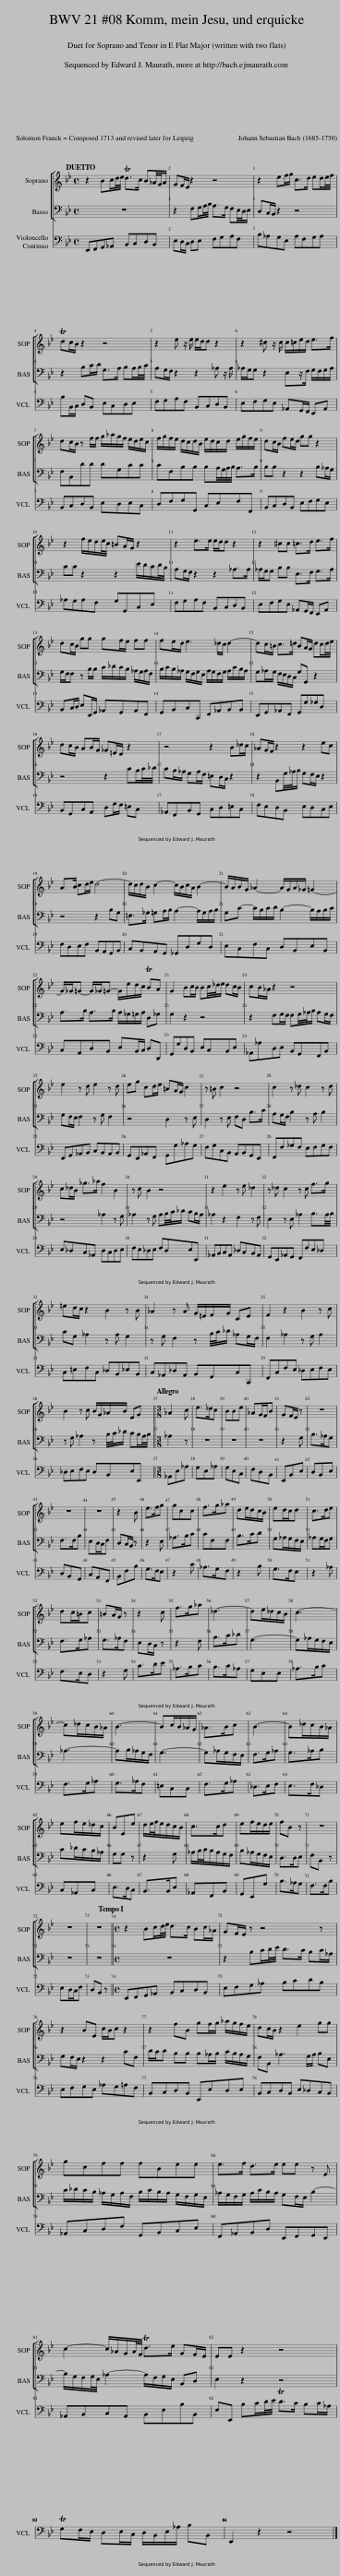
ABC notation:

X:1
%%score [ 1 2 ] 3 [ 4 5 ]
L:1/8
Q:1/4=54
M:4/4
I:linebreak $
K:Bb
V:1 treble
V:2 bass
V:3 treble
V:4 bass
V:5 bass-8
V:1
 z2 Bc/d/4e/4 Td>c B_A/4G/4A/ | GF/E/ z2 z4 | z2 ef/g/ c>d ed/e/4f/4 |$ Tdc/B/ z2 z4 | z2 e z/ e/ e/d/d z2 | %5
 z2 ^c z/ c/ c/=c/e/d/ e>f |$ dc/B/ z f/f/ g/_a/g/f/ e/d/e/c/ | f/g/f/e/ d/c/d/B/ e/d/c/d/ e/g/f/e/ | dc/B/ fe/d/ gg z2 |$ z2 f/e/d/e/4c/4 =BA/G/ z2 | %10
 z2 e>e e/d/d z2 | z2 ^cc =c>d e>f |$ dc/B/ gg gf/e/ ff | fe/d/ e3 _d/c/ d2- | dc/=B/ c>=d BA/G/ dc/d/4e/4 |$ %15
 dc/B/ AB/G/ _G=E/D/ z2 | z4 z2 B_d/c/ | _AG/F/ z2 z2 ec |$ A>B cd/e/ d4- | d/c/d/B/ c2- c/B/c/A/ B2- | %20
 B/A/B/G/ _A2- A/G/A/_G/ =G2- |$ G/_G/=G- G/_G/=G- G/e/d/c/ TBA | G2 Bc/B/ Bc/4_d/4e/ dc/B/ | cB/_A/ z2 z4 |$ e2 z d e2 z d | %25
 eg cd/e/ =BA/G/ c2 | z =B c2 z4 | c2 z _d c2 z d |$ c_d/B/ _g>_a f2 B2 | z c B2 z4 | %30
 z2 e2 z e _d2 | z _d c2 z c f>g |$ =ed/c/ z2 B2 z B | _A2 z A G/=E/F/G/ CE | F2 z2 B2 z c |$ %35
 B2 z c B/G/_A/B/ EG ||[M:3/8][Q:1/4=75] _A2 c | e>_dc | BBe | _AG/F/B | %40
 GF/E/ z | z3 |$ z3 | z3 | z2 B | %45
 e>fg | gcc | f>g_a | de/d/c/B/ | ed/c/d | %50
 c>de |$ dc/=B/c | =BA/G/ z | z2 c | f>g_a | %55
 _d3- | de/_d/c/B/ | c3- |$ c_d/c/B/_A/ | B3- | %60
 Bc/B/_A/G/ | _A>Bc | B3- | B_d/c/B/_A/ |$ ef/e/_d/c/ | %65
 BEe | d/e/4f/4e/d/c/B/ | c>cd | ef/e/d/e/ | fB z | %70
 z3 |$ z3 |[Q:1/4=54] z3 ||[M:4/4] z2 Bc/d/4e/4 d>c Bc/_A/ | GF/E/ z z4 z |$ %75
 z2 BE c/B/c z2 | z2 fB gf/g/ _a/g/f/e/ | dc/B/ z2 e2 gg |$ gcff fBee | e>f d>e ee z E |$ %80
 c2- c/_A/G/A/4F/4 Td>e GF/E/ | EE z2 z4 |$ z8 | z8 |] %84
V:2
 z8 | z2 F,G,/A,/4B,/4 A,>G, F,E,/4D,/4E,/ | D,C,/B,,/ z2 z4 |$ z2 B,C/D/ G,>A, B,A,/B,/4C/4 | A,G,/F,/ z2 z2 _A, z/ A,/ | %5
 _A,/G,/G, z2 E,z/F,/ G,/F,/G,/A,/ |$ F,B,,DD DG,CC | CF,B,B, B,A,/4G,/4A,/4B,/4 A,>B, | B,B, z2 z2 B,_A,/G,/ |$ CC z2 z2 E/D/C/D/4B,/4 | %10
 A,G,/F,/ z2 z2 _A,>A, | _A,/G,/G, B,B, E,>F, G,>A, |$ G,/F,/F, z B,/B,/ C/_D/C/B,/ _A,/G,/A,/F,/ | B,/C/B,/_A,/ G,/F,/G,/E,/ A,/G,/F,/G,/ A,/C/B,/A,/ | G,_A,/G,/ F,/E,/D,/C,/ G,G,, z2 |$ %15
 z4 z2 CB,/C/4_D/4 | CB,/_A,/ G,A,/F,/ =E,D,/C,/ z2 | z2 B,,G,/4_A,/4B,/ G,F,/E,/ z2 |$ z4 z2 B,G, | =E,>_G, =G,A,/B,/ A,2- A,/G,/A,/B,/ | %20
 G,C- C/B,/C/D/ B,2- B,/A,/B,/C/ |$ A,>B, A,>B, A,/_G,/=G,/A,/ D,_G, | G,2 z2 z4 | z2 F,G,/F,/ F,G,/4_A,/4B,/ A,G,/F,/ |$ G,F,/E,/ F,2 z G, F,2 | %25
 z4 D,2 z E, | D,2 z E, F,D, B,>C | A,G,/F,/ B,2 z A, B,2 |$ z4 _A,2 z G, | _A,2 z G, A,B,/4C/4_D/ CB,/A,/ | %30
 _A,2 z2 F,2 z F, | E,2 z E, _A,2 B,3/2A,/4B,/4 |$ CG, _A,2 z A, G,2 | z G, F,2 z B,/4C/4_D/ _A,G,/F,/ | F,2 _A,2 z G, A,2 |$ %35
 z G, _A,2 z B,/4C/4_D/ CB,/A,/4B,/4 ||[M:3/8] _A,2 z | z3 | z3 | z3 | %40
 z2 G, | B,>_A,G, |$ F,>F,B, | E,D,/C,/F, | D,C,/B,,/ z | %45
 z2 E, | _A,>B,C | CF,F, | B,>CD | G,_A,/G,/F,/E,/ | %50
 _A,G,/F,/G, |$ F,>G,_A, | G,>_A,F, | E,D,/C,/ z | z2 F, | %55
 B,>C_D | G,3- | G,_A,/G,/F,/E,/ |$ _A,3- | A,B,/_A,/G,/F,/ | %60
 G,3- | G,_A,/G,/F,/E,/ | F,>G,_A, | G,>_A,B, |$ C_D/C/B,/_A,/ | %65
 G,G, z | z2 G, | _A,/B,/4C/4B,/A,/G,/F,/ | B,_A,/G,/F,/E,/ | D,>D,E, | %70
 F,B,, z |$ z3 | z3 ||[M:4/4] z8 | z2 B,C/D/4E/4 D>C B,C/_A,/ |$ %75
 G,F,/E,/ z2 z2 CF, | D/C/D B,B, B,_A,/B,/ C/B,/A,/G,/ | F,B,, _A,3 G,/A,/ B,E, |$ C/_D/C/B,/ _A,/G,/A,/F,/ B,/C/B,/A,/ G,/F,/G,/E,/ | _A,/G,/F,/G,/ A,/C/B,/A,/ G,F,/E,/ B,2- |$ %80
 B,/G,/F,/G,/4E,/4 _A,2- A,/F,/G,/E,/ B,,D, | E,2 z2 z4 |$ z8 | z8 |] %84
V:3
 [EG] [F_A] [GB] [Ac] [DFB] [Ac] [DFAB]2 | [EG] [DF]/ [CE]/ [B,DF] [B,EG] [FA] G [FA] F | [DB] _A [EG] E A [DF] [EG] [FA] |$ B3/2 c/ [DB] B, E [CA] [DB] [Ec] | [FA] G [FA]2 B, C [D_A] B | %5
 [E_A]/ G3/2 [_DEGB]2 [EA] [DG]/ [=DF]/ [EG] [EA] |$ [DFB] c/ B3/2- [DGB-] B [DG] [CE] C | D F [GB]2 C E [FA] F | [DFB] C [DFB] B, E F [EG] E |$ [C_A] [CEG] [FA]2 [G=B] G C E | %10
 [FA] G A F [EB]/ D/ C [DF_A] B | [E_A]/ G/ F [_DEGB]2 [EAc] G/ [=DF]/ [EG] A |$ [DB] [CF]/ [DB]/ [EG]3/2 [GB]/ _A G [FA]2 | G B c C F _A [_DB]2 | [EG-] G [_Ac] [DFA] [G=B] [EG] [D-_G] D- |$ %15
 [DG-B] G [A-c] A [D_G] [=E=G]/ [DF]/ [CE] C | [F_A] F [_DFB] G [C=E] =D [EGB] C | [F_A] E [DFAB-] B [EG] D [CE]2 |$ [FA] [DB] [EGB] F [DB] A [GB]2 | [=Ec] B [Ac] G [_GA] [DG] =G [DGB] | %20
 [EB] c [CF_A]2 [DFAB]2 [EG]- [EGB] |$ [A-c] A D B E [GB]/ C/ [D-GB] [D-_GA] | [DGB]4 [EGB] [_Ac] [_DB] E | [C_A-] A- [DFA] E B [EG] [FA] [AB] |$ [EG]2 [F_A] [DB] c B [FA] [DB] | %25
 [EG]2 [_Ac]- [FAc] [G-=B] G [Ac] [EG] | [DF_A] [G=B] c [EG_B] [F=A] [DB-] [GB] E | [FAc] F [EB] [_DF] [CE] [FA] [_GB] [DF] |$ [Ec] [_DB] [_Gc] _A [DFA] C [DB] [E=G] | [F_A] [Ec] [_DB] E [DFA] D E2 | %30
 _A B [EAc] A [F_d] [Ec] [_DB] [FA] | [_D-E-G] [DE] [C_A] G F- [CF-] [EFB] D |$ [C=E]2 [F_A] C [_DB] [B,A] [_EG] B | [_A-c] A [_DF] A G2 C2 | [F_A] C [FA] E [_DB] [EG] [FA] [Ec] |$ %35
 [_DB] [EG] [F_A] [Ec] D B E- [EGB] ||[M:3/8] [CE-_A] E [Ac] | [E-G] E [_Ac] | [GB-] [E-B] [CE] | [F_A] D B | %40
 [EG] B [EG] | [DB] B, [EG] |$ [DF] B G | c A F | B F B | %45
 [EG]3/2 F/ [EG] | [EGc-] c2 | [F_Ac]3/2 G/ [FA] | [DB] z B | [EG] [D_A]/ F/ E | %50
 [_Ac] G/ [DF]/ A |$ [DF] C/ [E=B]/ [D_Ac] | [G=B] A/ ^G/ =G | c B/ A/ [ce] | [F_A]3/2 [GB]/ [Ac] | %55
 [_DB]3/2 c/ [DF_A] | [_DG] E E | [_Ac]3/2 [GB]/ c |$ [F_A]3/2 [Gc]/ A | [DG]3/2 _A/ F | %60
 [=EG] C C | [F_A]3/2 [GB]/ [Ac] | _D3/2 E/ F | [EGB]3/2 [Fc]/ [_DB] |$ [Ec] [_DF_A] C | %65
 [EG]3/2 D/ [CE] | B3/2 [DB]/ [EG] | [_Ac]F[DB] | [EGB]EG | [DFB]3/2 [D_A]/ G | %70
 [DFB]2 B |$ [CE] D/ C/ [A,CF] | [B,D] [D,F,B,] z ||[M:4/4] [EG] [F_A] [GB] [Ac] [DFB] [Ac] [DFAB]2 | [EGB] [DF]/ [EG]/ [EGB] [F_A] [DB] c [DB] B |$ %75
 E F [EGB]2 _A [EG] [F=Ac]- [EFAc] | B C [DFB]2 [EGB] E [DF_A] E | [DFB] C [DF_A] B, [EG] [_DEGB] [CGB]2 |$ _A c [DFAc]2 G B [Ec] E | [F_A]2 [DFAB]2 E2 [DG] E |$ %80
 _A B [Ac] A B E [EGB]2 | E2- [EGB] c/ d/4 e/4 Td3/2 c/ [EGB] [E_Ac]/ [DFA]/ |$ [EG] F/ [E_Ac]/ [DFB] [EGB]/ [EGc]/ [DGB]/ [DFAB]/ [EGB]/ [Ac]/ [GBe] [FABd] | [EGBe]2 z2 z4 |] %84
V:4
 E,,F,,G,,_A,, B,,C,D,B,, | E,D,/C,/ D,E, F,G,A,F, | B,_A,G,E, A,F,G,A, |$ B,B,,/C,/ D,B,, E,C,D,E, | F,G,A,F, B,,C,D,B,, | %5
 E,F,G,E, _A,,G,,/F,,/ E,,A,, |$ B,,C,D,B,, E,D,E,C, | D,F,G,G,, C,E,F,F,, | B,,C,D,B,, E,F,G,E, |$ _A,G,A,F, G,G,,C,E, | %10
 F,G,A,F, B,,C,D,B,, | E,F,G,E, _A,,G,,/F,,/ E,,A,, |$ B,,C,/D,/ E,E,,/G,,/ _A,,G,,A,,F,, | G,,B,,C,C,, F,,_A,,B,,B,, | E,,G,,_A,,F,, G,,G,_G,D, |$ %15
 B,,G,,C,A,, D,G,/F,/ =E,C, | _A,,F,,B,,G,, C,D,=E,C, | F,E,D,B,, E,D,C,E, |$ F,D,E,F, B,,A,,G,,B,, | C,B,,A,,G,, _G,,D,G,D, | %20
 E,C,F,C, D,B,,E,B,, |$ C,A,,D,B,, E,B,,/C,/ D,D,, | G,,G,D,B,, E,C,B,,E, | _A,,_A,D,E, B,,G,,F,,B,, |$ E,,G,,_A,,B,, C,B,,A,,B,, | %25
 G,,E,,_A,,F,, G,,G,_A,G, | F,G,C,B,, A,,B,,G,,E,, | F,,F,_G,F, E,F,G,F, |$ E,_D,C,_A,, D,C,D,E, | F,E,_D,E, F,D,E,E,, | %30
 _A,,B,,C,A,, _D,C,B,,A,, | G,,E,,_A,,G,, F,,F,E,_D, |$ C,=E,F,C, _D,B,,_E,B,, | C,_A,,_D,A,, B,,G,,C,C,, | F,,C,F,E, _D,E,F,E, |$ %35
 _D,E,F,E, D,B,,E,E,, ||[M:3/8] _A,,E,_A, | G,E,_A, | G,E,C, | F,D,B,, | %40
 E,,B,,E, | D,B,,E, |$ D,B,,G,, | C,A,,F,, | B,,F,B, | %45
 G,>F,E, | z2 C | _A,>G,F, | z2 B, | G,>F,E, | %50
 z2 _A, |$ F,>E,D, | z2 G, | C>DE | _A,>B,C | %55
 B,>C_A, | G,E,E, | _A,>B,C |$ F,>G,_A, | G,>_A,F, | %60
 =E,C,C, | F,>G,_A, | _D,>E,F, | E,>F,_D, |$ C,_A,,C, | %65
 E,>D,C, | B,,>B,,E, | _A,,F,,B,, | G,,E,,G, | B,>_A,G, | %70
 F,>F,B, |$ E,D,/C,/F, | D,B,, z ||[M:4/4] E,,F,,G,,_A,, B,,C,D,B,, | E,F,G,_A, B,CDB, |$ %75
 E,F,G,E, _A,G,=A,F, | B,,C,D,B,, E,,E,D,E, | B,,C,D,B,, E,_D,C,B,, |$ _A,,C,D,F, G,,B,,C,E, | F,,_A,,B,,D, E,,F,,G,,E,, |$ %80
 _A,,B,,C,A,, B,,E,B,B,, | E,E,, B,C/D/4E/4 TD>C B,C/_A,/ |$ TG,F,/E,/ D,E,/C,/ D,/B,,/E,/_A,/ B,B,, | E,,2 z2 z4 |] %84
V:5
 E, F,, G,, _A,, B,, C, D, B,, | E, D,/ C,/ D, E, F, G, A, F, | B, _A, G, E, A, F, G, A, |$ B, B,,/ C,/ D, B,, E, C, D, E, | F, G, A, F, B,, C, D, B,, | %5
 E, F, G, E, _A,, G,,/ F,,/ E, A,, |$ B,, C, D, B,, E, D, E, C, | D, F, G, G,, C, E, F, F,, | B,, C, D, B,, E, F, G, E, |$ _A, G, A, F, G, G,, C, E, | %10
 F, G, A, F, B,, C, D, B,, | E, F, G, E, _A,, G,,/ F,/ E, A,, |$ B,, C,/ D,/ E, E,/ G,/ _A,, G,, A,, F,, | G,, B,, C, C, F,, _A,, B,, B,, | E, G,, _A,, F,, G,, G, _G, D, |$ %15
 B,, G,, C, A,, D, G,/ F,/ =E, C, | _A,, F,, B,, G,, C, D, =E, C, | F, E, D, B,, E, D, C, E, |$ F, D, E, F, B,, A,, G,, B,, | C, B,, A,, G,, _G,, D, G, D, | %20
 E, C, F, C, D, B,, E, B,, |$ C, A,, D, B,, E, B,,/ C,/ D, D, | G,, G, D, B,, E, C, B,, E, | _A,, _A, D, E, B,, G,, F,, B,, |$ E, G,, _A,, B,, C, B,, A,, B,, | %25
 G,, E, _A,, F,, G,, G, _A, G, | F, G, C, B,, A,, B,, G, E, | F,, F, _G, F, E, F, G, F, |$ E, _D, C, _A,, D, C, D, E, | F, E, _D, E, F, D, E, E, | %30
 _A,, B,, C, A,, _D, C, B,, A,, | G,, E,, _A,, G,, F,, F, E, _D, |$ C, =E, F, C, _D, B,, _E, B,, | C, _A,, _D, A,, B,, G,, C, C, | F,, C, F, E, _D, E, F, E, |$ %35
 _D, E, F, E, D, B,, E, E, ||[M:3/8] _A,, E, _A, | G, E, _A, | G, E, C, | F, D, B,, | %40
 E, B,, E, | D, B,, E, |$ D, B,, G,, | C, A,, F,, | B,, F, B, | %45
 G,3/2 F,/ E, | z2 C | _A,3/2 G,/ F, | z2 B, | G,3/2 F,/ E, | %50
 z2 _A, |$ F,3/2 E,/ D, | z2 G, | C3/2 D/ E | _A,3/2 B,/ C | %55
 B,3/2 C/ _A, | G, E, E, | _A,3/2 B,/ C |$ F,3/2 G,/ _A, | G,3/2 _A,/ F, | %60
 =E, C, C, | F,3/2 G,/ _A, | _D,3/2 E,/ F, | E,3/2 F,/ _D, |$ C, _A,, C, | %65
 E,3/2 D,/ C, | B,,3/2 B,,/ E, | _A,, F,, B,, | G,, E, G, | B,3/2 _A,/ G, | %70
 F,3/2 F,/ B, |$ E, D,/ C,/ F, | D, B,, z ||[M:4/4] E, F,, G,, _A,, B,, C, D, B,, | E, F, G, _A, B, C D B, |$ %75
 E, F, G, E, _A, G, =A, F, | B,, C, D, B,, E, E, D, E, | B,, C, D, B,, E, _D, C, B,, |$ _A,, C, D, F, G,, B,, C, E, | F,, _A,, B,, D, E, F, G, E, |$ %80
 _A,, B,, C, A,, B,, E, B, B,, | E, E, B, C/ D/4 E/4 TD3/2 C/ B, C/ _A,/ |$ TG, F,/ E,/ D, E,/ C,/ D,/ B,,/ E,/ _A,/ B, B,, | E,2 z2 z4 |] %84
